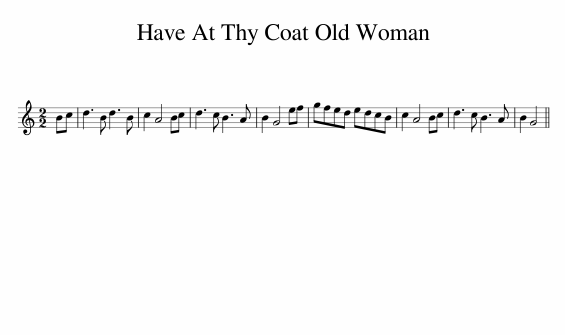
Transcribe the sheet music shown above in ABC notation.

X:1
L:1/8
M:2/2
I:linebreak $
K:C
V:1 treble
V:1
 Bc | d3 B d3 B | c2 A4 Bc | d3 c B3 A | B2 G4 ef | %5
 gfed edcB | c2 A4 Bc | d3 c B3 A | B2 G4 || %9
